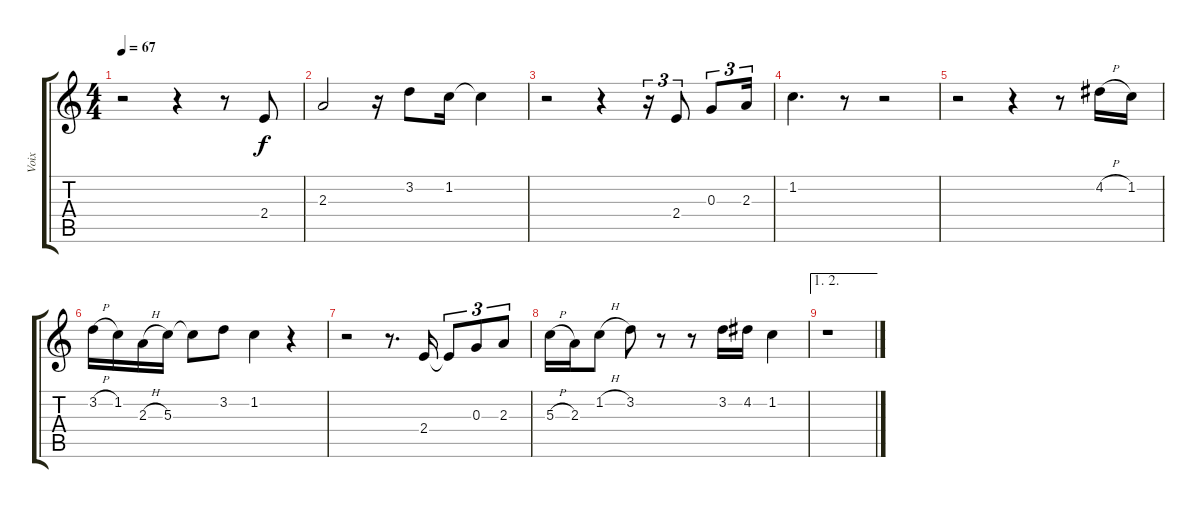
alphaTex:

\track ("Voix" "Voix") {instrument accordion}
\staff {score tabs}
\tuning (E5 B4 G4 D4 A3 E3) {hide}
\ts (4 4)
\tempo 67
\clef g2
\ks c
r.2{dy f} r.4 r.8 2.4.8 |
2.3.2 r.16 3.2.8 1.2.16 1.2{t}.4 |
r.2 r.4 r.16{tu (3 2)} 2.4.8{tu (3 2)} 0.3.8{tu (3 2)} 2.3.16{tu (3 2)} |
1.2.4{d} r.8 r.2 |
r.2 r.4 r.8 4.2{h}.16 1.2.16 |
3.2{h}.16 1.2.16 2.3{h}.16 5.3.16 5.3{t}.8 3.2.8 1.2.4 r.4 |
r.2 r.8{d} 2.4.16 2.4{t}.8{tu (3 2)} 0.3.8{tu (3 2)} 2.3.8{tu (3 2)} |
5.3{h}.16 2.3.16 1.2{h}.8 3.2.8 r.8 r.8 3.2.16 4.2.16 1.2.4 |
\ae (1 2)
r.1
